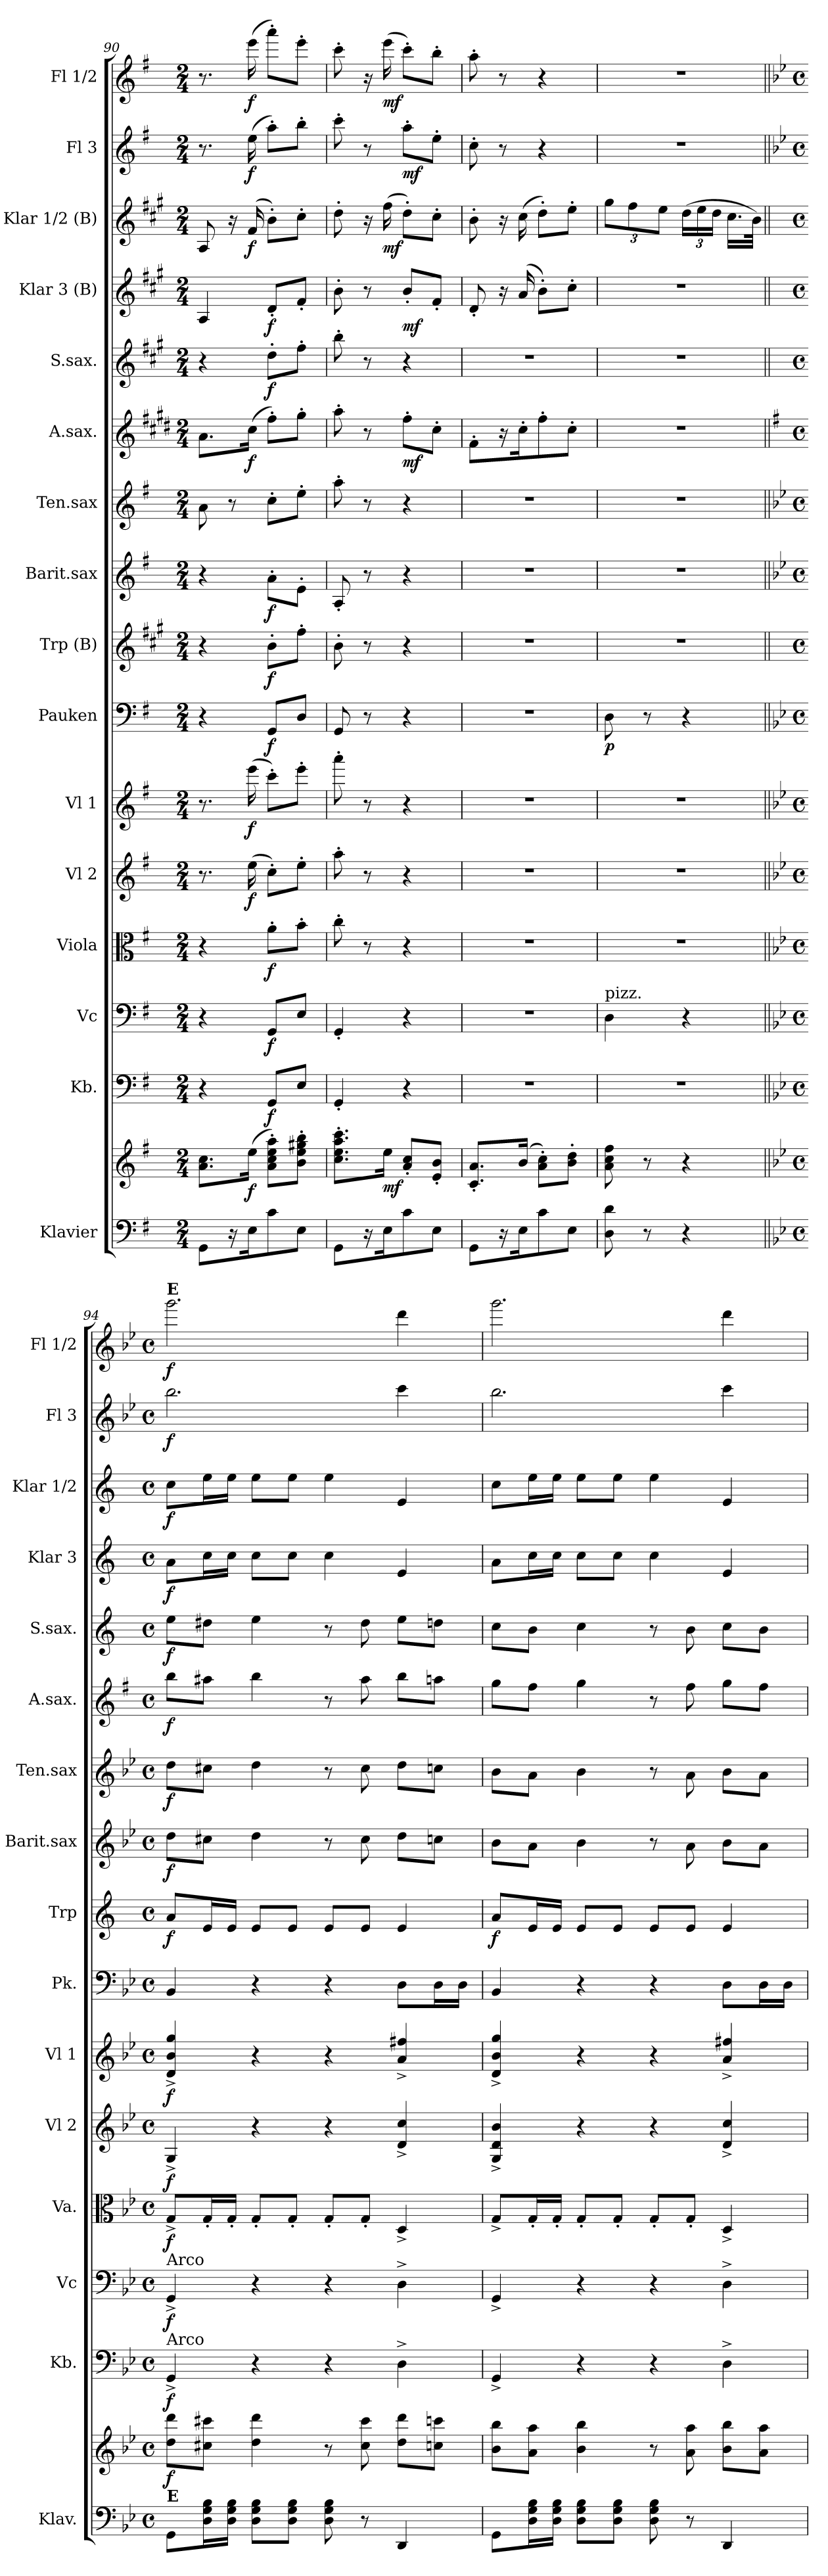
**kern	**kern	**dynam	**kern	**dynam	**kern	**dynam	**kern	**dynam	**kern	**dynam	**kern	**dynam	**kern	**dynam	**kern	**dynam	**kern	**dynam	**kern	**dynam	**kern	**dynam	**kern	**dynam	**kern	**dynam	**kern	**dynam	**kern	**dynam	**kern	**dynam
*part16	*part16	*part16	*part15	*part15	*part14	*part14	*part13	*part13	*part12	*part12	*part11	*part11	*part10	*part10	*part9	*part9	*part8	*part8	*part7	*part7	*part6	*part6	*part5	*part5	*part4	*part4	*part3	*part3	*part2	*part2	*part1	*part1
*staff17	*staff16	*staff16/17	*staff15	*staff15	*staff14	*staff14	*staff13	*staff13	*staff12	*staff12	*staff11	*staff11	*staff10	*staff10	*staff9	*staff9	*staff8	*staff8	*staff7	*staff7	*staff6	*staff6	*staff5	*staff5	*staff4	*staff4	*staff3	*staff3	*staff2	*staff2	*staff1	*staff1
*I"Klavier	*	*	*I"Kb.	*	*I"Vc	*	*I"Viola	*	*I"Vl 2	*	*I"Vl 1	*	*I"Pauken	*	*I"Trp (B)	*	*I"Barit.sax	*	*I"Ten.sax	*	*I"A.sax.	*	*I"S.sax.	*	*I"Klar 3 (B)	*	*I"Klar 1/2 (B)	*	*I"Fl 3	*	*I"Fl 1/2	*
*I'Klav.	*	*	*I'Kb.	*	*I'Vc	*	*I'Va.	*	*I'Vl 2	*	*I'Vl 1	*	*I'Pk.	*	*I'Trp	*	*I'Barit.sax	*	*I'Ten.sax	*	*I'A.sax.	*	*I'S.sax.	*	*I'Klar 3	*	*I'Klar 1/2	*	*I'Fl 3	*	*I'Fl 1/2	*
!!LO:PB:g=z
*clefF4	*clefG2	*	*clefF4	*	*clefF4	*	*clefC3	*	*clefG2	*	*clefG2	*	*clefF4	*	*clefG2	*	*clefG2	*	*clefG2	*	*clefG2	*	*clefG2	*	*clefG2	*	*clefG2	*	*clefG2	*	*clefG2	*
*	*	*	*ITrd7c12	*	*	*	*	*	*	*	*	*	*	*	*ITrd1c2	*	*ITrd12c21	*	*ITrd8c14	*	*ITrd5c9	*	*ITrd1c2	*	*ITrd1c2	*	*ITrd1c2	*	*	*	*	*
*k[f#]	*k[f#]	*	*k[f#]	*	*k[f#]	*	*k[f#]	*	*k[f#]	*	*k[f#]	*	*k[f#]	*	*k[f#]	*	*k[f#]	*	*k[f#]	*	*k[f#]	*	*k[f#]	*	*k[f#]	*	*k[f#]	*	*k[f#]	*	*k[f#]	*
*G:	*G:	*	*G:	*	*G:	*	*G:	*	*G:	*	*G:	*	*G:	*	*G:	*	*G:	*	*G:	*	*G:	*	*G:	*	*G:	*	*G:	*	*G:	*	*G:	*
*M2/4	*M2/4	*	*M2/4	*	*M2/4	*	*M2/4	*	*M2/4	*	*M2/4	*	*M2/4	*	*M2/4	*	*M2/4	*	*M2/4	*	*M2/4	*	*M2/4	*	*M2/4	*	*M2/4	*	*M2/4	*	*M2/4	*
=90	=90	=90	=90	=90	=90	=90	=90	=90	=90	=90	=90	=90	=90	=90	=90	=90	=90	=90	=90	=90	=90	=90	=90	=90	=90	=90	=90	=90	=90	=90	=90	=90
8GG\L	8.a\ 8.cc\L	.	4r	.	4r	.	4r	.	8.r	.	8.r	.	4r	.	4r	.	4r	.	8A\	.	8.c\L	.	4r	.	4G/	.	8G/	.	8.r	.	8.r	.
16r	.	.	.	.	.	.	.	.	.	.	.	.	.	.	.	.	.	.	8r	.	.	.	.	.	.	.	16r	.	.	.	.	.
!	!	!LO:DY:b	!	!	!	!	!	!	!	!LO:DY:b	!	!LO:DY:b	!	!	!	!	!	!	!	!	!	!LO:DY:b	!	!	!	!	!	!LO:DY:b	!	!LO:DY:b	!	!LO:DY:b
16E\J	(16ee\Jk	f	.	.	.	.	.	.	(16ee\	f	(16eee\	f	.	.	.	.	.	.	.	.	(16e\Jk	f	.	.	.	.	(16e/	f	(16ee\	f	(16eee\	f
!	!	!	!	!LO:DY:b	!	!LO:DY:b	!	!LO:DY:b	!	!	!	!	!	!LO:DY:b	!	!LO:DY:b	!	!LO:DY:b	!	!	!	!	!	!LO:DY:b	!	!LO:DY:b	!	!	!	!	!	!
8c\	8a\' 8cc\' 8ee\' 8aa\'L)	.	8GGG/L	f	8GG/L	f	8a'\L	f	8cc'>\L)	.	8ccc'>\L)	.	8GG/L	f	8a'\L	f	8A'\L	f	8c'\L	.	8a'\L)	.	8cc'\L	f	8c'/L	f	8a'\L)	.	8aa'\L)	.	8aaa'\L)	.
8E\J	8b\' 8ee\' 8gg#X\' 8bb\'J	.	8EE/J	.	8E/J	.	8b'\J	.	8ee'>\J	.	8eee'>\J	.	8D/J	.	8ee'\J	.	8E'\J	.	8e'\J	.	8b'\J	.	8ee'\J	.	8e'/J	.	8b'\J	.	8bb'\J	.	8eee'\J	.
=91	=91	=91	=91	=91	=91	=91	=91	=91	=91	=91	=91	=91	=91	=91	=91	=91	=91	=91	=91	=91	=91	=91	=91	=91	=91	=91	=91	=91	=91	=91	=91	=91
8GG\L	8.cc\' 8.ee\' 8.aa\' 8.ccc\'L	.	4GGG'/	.	4GG'/	.	8cc'\	.	8aa'>\	.	8aaa'>\	.	8GG/	.	8a'\	.	8AA'/	.	8a'\	.	8cc'\	.	8aa'\	.	8a'\	.	8cc'\	.	8ccc'\	.	8ccc'\	.
16r	.	.	.	.	.	.	8r	.	8r	.	8r	.	8r	.	8r	.	8r	.	8r	.	8r	.	8r	.	8r	.	16r	.	8r	.	16r	.
!	!	!LO:DY:b	!	!	!	!	!	!	!	!	!	!	!	!	!	!	!	!	!	!	!	!	!	!	!	!	!	!LO:DY:b	!	!	!	!LO:DY:b
16E\J	16ee\Jk	mf	.	.	.	.	.	.	.	.	.	.	.	.	.	.	.	.	.	.	.	.	.	.	.	.	(16ee\	mf	.	.	(16eee\	mf
!	!	!	!	!	!	!	!	!	!	!	!	!	!	!	!	!	!	!	!	!	!	!LO:DY:b	!	!	!	!LO:DY:b	!	!	!	!LO:DY:b	!	!
8c\	8a/' 8cc/'L	.	4r	.	4r	.	4r	.	4r	.	4r	.	4r	.	4r	.	4r	.	4r	.	8a'\L	mf	4r	.	8a'/L	mf	8cc'\L)	.	8aa'\L	mf	8ccc'\L)	.
8E\J	8e/' 8b/'J	.	.	.	.	.	.	.	.	.	.	.	.	.	.	.	.	.	.	.	8e'\J	.	.	.	8e'/J	.	8b'\J	.	8ee'\J	.	8bb'\J	.
=92	=92	=92	=92	=92	=92	=92	=92	=92	=92	=92	=92	=92	=92	=92	=92	=92	=92	=92	=92	=92	=92	=92	=92	=92	=92	=92	=92	=92	=92	=92	=92	=92
8GG\L	8.c/' 8.a/'L	.	2r	.	2r	.	2r	.	2r	.	2r	.	2r	.	2r	.	2r	.	2r	.	8A'\L	.	2r	.	8c'/	.	8a'\	.	8cc'\	.	8aa'\	.
16r	.	.	.	.	.	.	.	.	.	.	.	.	.	.	.	.	.	.	.	.	16r	.	.	.	16r	.	16r	.	8r	.	8r	.
16E\J	(16b/Jk	.	.	.	.	.	.	.	.	.	.	.	.	.	.	.	.	.	.	.	16e'\J	.	.	.	(16g/	.	(16b\	.	.	.	.	.
8c\	8a\' 8cc\'L)	.	.	.	.	.	.	.	.	.	.	.	.	.	.	.	.	.	.	.	8a'\	.	.	.	8a'\L)	.	8cc'\L)	.	4r	.	4r	.
8E\J	8b\' 8dd\'J	.	.	.	.	.	.	.	.	.	.	.	.	.	.	.	.	.	.	.	8e'\J	.	.	.	8b'\J	.	8dd'\J	.	.	.	.	.
=93	=93	=93	=93	=93	=93	=93	=93	=93	=93	=93	=93	=93	=93	=93	=93	=93	=93	=93	=93	=93	=93	=93	=93	=93	=93	=93	=93	=93	=93	=93	=93	=93
*	*	*	*	*	*	*	*	*	*	*	*	*	*	*	*	*	*	*	*	*	*	*	*	*	*	*	*Xbrackettup	*	*	*	*	*
!	!	!	!	!	!LO:TX:a:t=pizz.	!	!	!	!	!	!	!	!	!	!	!	!	!	!	!	!	!	!	!	!	!	!	!	!	!	!	!
!	!	!	!	!	!	!	!	!	!	!	!	!	!	!LO:DY:b	!	!	!	!	!	!	!	!	!	!	!	!	!	!	!	!	!	!
8D\ 8d\	8a\ 8cc\ 8ff#\	.	2r	.	4D\	.	2r	.	2r	.	2r	.	8D\	p	2r	.	2r	.	2r	.	2r	.	2r	.	2r	.	12ff#\L	.	2r	.	2r	.
.	.	.	.	.	.	.	.	.	.	.	.	.	.	.	.	.	.	.	.	.	.	.	.	.	.	.	12ee\	.	.	.	.	.
8r	8r	.	.	.	.	.	.	.	.	.	.	.	8r	.	.	.	.	.	.	.	.	.	.	.	.	.	.	.	.	.	.	.
.	.	.	.	.	.	.	.	.	.	.	.	.	.	.	.	.	.	.	.	.	.	.	.	.	.	.	12dd\J	.	.	.	.	.
4r	4r	.	.	.	4r	.	.	.	.	.	.	.	4r	.	.	.	.	.	.	.	.	.	.	.	.	.	(24cc\LL	.	.	.	.	.
.	.	.	.	.	.	.	.	.	.	.	.	.	.	.	.	.	.	.	.	.	.	.	.	.	.	.	24dd\	.	.	.	.	.
.	.	.	.	.	.	.	.	.	.	.	.	.	.	.	.	.	.	.	.	.	.	.	.	.	.	.	24cc\JJ	.	.	.	.	.
.	.	.	.	.	.	.	.	.	.	.	.	.	.	.	.	.	.	.	.	.	.	.	.	.	.	.	16.b\LL	.	.	.	.	.
.	.	.	.	.	.	.	.	.	.	.	.	.	.	.	.	.	.	.	.	.	.	.	.	.	.	.	32a\JJk)	.	.	.	.	.
=94||	=94||	=94||	=94||	=94||	=94||	=94||	=94||	=94||	=94||	=94||	=94||	=94||	=94||	=94||	=94||	=94||	=94||	=94||	=94||	=94||	=94||	=94||	=94||	=94||	=94||	=94||	=94||	=94||	=94||	=94||	=94||	=94||
*k[b-e-]	*k[b-e-]	*	*k[b-e-]	*	*k[b-e-]	*	*k[b-e-]	*	*k[b-e-]	*	*k[b-e-]	*	*k[b-e-]	*	*k[b-e-]	*	*k[b-e-]	*	*k[b-e-]	*	*k[b-e-]	*	*k[b-e-]	*	*k[b-e-]	*	*k[b-e-]	*	*k[b-e-]	*	*k[b-e-]	*
*g:	*g:	*	*g:	*	*g:	*	*g:	*	*g:	*	*g:	*	*g:	*	*g:	*	*g:	*	*g:	*	*g:	*	*g:	*	*g:	*	*g:	*	*g:	*	*g:	*
*M4/4	*M4/4	*	*M4/4	*	*M4/4	*	*M4/4	*	*M4/4	*	*M4/4	*	*M4/4	*	*M4/4	*	*M4/4	*	*M4/4	*	*M4/4	*	*M4/4	*	*M4/4	*	*M4/4	*	*M4/4	*	*M4/4	*
*met(c)	*met(c)	*	*met(c)	*	*met(c)	*	*met(c)	*	*met(c)	*	*met(c)	*	*met(c)	*	*met(c)	*	*met(c)	*	*met(c)	*	*met(c)	*	*met(c)	*	*met(c)	*	*met(c)	*	*met(c)	*	*met(c)	*
*	*	*	*	*	*	*	*	*	*	*	*	*	*	*	*	*	*	*	*	*	*	*	*	*	*	*	*	*	*	*	*MM100	*
!	!	!	!	!	!	!	!	!	!	!	!	!	!	!	!	!	!	!	!	!	!	!	!	!	!	!	!	!	!	!	!LO:TX:a:B:t=E	!
!	!	!	!	!	!LO:TX:a:t=Arco	!	!	!	!	!	!	!	!	!	!	!	!	!	!	!	!	!	!	!	!	!	!	!	!	!	!	!
!	!	!	!LO:TX:a:t=Arco	!	!	!	!	!	!	!	!	!	!	!	!	!	!	!	!	!	!	!	!	!	!	!	!	!	!	!	!	!
!	!LO:TX:b:B:t=E	!	!	!	!	!	!	!	!	!	!	!	!	!	!	!	!	!	!	!	!	!	!	!	!	!	!	!	!	!	!	!
!	!	!LO:DY:b	!	!LO:DY:b	!	!LO:DY:b	!	!LO:DY:b	!	!LO:DY:b	!	!LO:DY:b	!	!	!	!LO:DY:b	!	!LO:DY:b	!	!LO:DY:b	!	!LO:DY:b	!	!LO:DY:b	!	!LO:DY:b	!	!LO:DY:b	!	!LO:DY:b	!	!LO:DY:b
8GG\L	8dd\ 8ddd\L	f	4GGG^/	f	4GG^/	f	8G^/L	f	4G^/	f	4d/^ 4b-/^ 4gg/^	f	4BB-/	.	8g/L	f	8d\L	f	8d\L	f	8dd\L	f	8dd\L	f	8g\L	f	8b-\L	f	2.bb-\	f	2.ggg\	f
16D\ 16G\ 16B-\L	8cc#X\ 8ccc#X\J	.	.	.	.	.	16G'/L	.	.	.	.	.	.	.	16d/L	.	8c#X\J	.	8c#X\J	.	8cc#X\J	.	8cc#X\J	.	16b-\L	.	16dd\L	.	.	.	.	.
16D\ 16G\ 16B-\JJ	.	.	.	.	.	.	16G'/JJ	.	.	.	.	.	.	.	16d/JJ	.	.	.	.	.	.	.	.	.	16b-\JJ	.	16dd\JJ	.	.	.	.	.
8D\ 8G\ 8B-\L	4dd\ 4ddd\	.	4r	.	4r	.	8G'/L	.	4r	.	4r	.	4r	.	8d/L	.	4d\	.	4d\	.	4dd\	.	4dd\	.	8b-\L	.	8dd\L	.	.	.	.	.
8D\ 8G\ 8B-\J	.	.	.	.	.	.	8G'/J	.	.	.	.	.	.	.	8d/J	.	.	.	.	.	.	.	.	.	8b-\J	.	8dd\J	.	.	.	.	.
8D\ 8G\ 8B-\	8r	.	4r	.	4r	.	8G'/L	.	4r	.	4r	.	4r	.	8d/L	.	8r	.	8r	.	8r	.	8r	.	4b-\	.	4dd\	.	.	.	.	.
8r	8cc#\ 8ccc#\	.	.	.	.	.	8G'/J	.	.	.	.	.	.	.	8d/J	.	8c#\	.	8c#\	.	8cc#\	.	8cc#\	.	.	.	.	.	.	.	.	.
4DD/	8dd\ 8ddd\L	.	4DD^\	.	4D^\	.	4D^/	.	4d/^ 4cc/^	.	4a/^ 4ff#X/^	.	8D\L	.	4d/	.	8d\L	.	8d\L	.	8dd\L	.	8dd\L	.	4d/	.	4d/	.	4ccc\	.	4ddd\	.
.	8ccn\ 8cccn\J	.	.	.	.	.	.	.	.	.	.	.	16D\L	.	.	.	8cn\J	.	8cn\J	.	8ccn\J	.	8ccn\J	.	.	.	.	.	.	.	.	.
.	.	.	.	.	.	.	.	.	.	.	.	.	16D\JJ	.	.	.	.	.	.	.	.	.	.	.	.	.	.	.	.	.	.	.
!!LO:PB:g=z
=95	=95	=95	=95	=95	=95	=95	=95	=95	=95	=95	=95	=95	=95	=95	=95	=95	=95	=95	=95	=95	=95	=95	=95	=95	=95	=95	=95	=95	=95	=95	=95	=95
!	!	!	!	!	!	!	!	!	!	!	!	!	!	!	!	!LO:DY:b	!	!	!	!	!	!	!	!	!	!	!	!	!	!	!	!
8GG\L	8b-\ 8bb-\L	.	4GGG^/	.	4GG^/	.	8G^/L	.	4G/^ 4d/^ 4b-/^	.	4d/^ 4b-/^ 4gg/^	.	4BB-/	.	8g/L	f	8B-\L	.	8B-\L	.	8b-\L	.	8b-\L	.	8g\L	.	8b-\L	.	2.bb-\	.	2.ggg\	.
16D\ 16G\ 16B-\L	8a\ 8aa\J	.	.	.	.	.	16G'/L	.	.	.	.	.	.	.	16d/L	.	8A\J	.	8A\J	.	8a\J	.	8a\J	.	16b-\L	.	16dd\L	.	.	.	.	.
16D\ 16G\ 16B-\JJ	.	.	.	.	.	.	16G'/JJ	.	.	.	.	.	.	.	16d/JJ	.	.	.	.	.	.	.	.	.	16b-\JJ	.	16dd\JJ	.	.	.	.	.
8D\ 8G\ 8B-\L	4b-\ 4bb-\	.	4r	.	4r	.	8G'/L	.	4r	.	4r	.	4r	.	8d/L	.	4B-\	.	4B-\	.	4b-\	.	4b-\	.	8b-\L	.	8dd\L	.	.	.	.	.
8D\ 8G\ 8B-\J	.	.	.	.	.	.	8G'/J	.	.	.	.	.	.	.	8d/J	.	.	.	.	.	.	.	.	.	8b-\J	.	8dd\J	.	.	.	.	.
8D\ 8G\ 8B-\	8r	.	4r	.	4r	.	8G'/L	.	4r	.	4r	.	4r	.	8d/L	.	8r	.	8r	.	8r	.	8r	.	4b-\	.	4dd\	.	.	.	.	.
8r	8a\ 8aa\	.	.	.	.	.	8G'/J	.	.	.	.	.	.	.	8d/J	.	8A\	.	8A\	.	8a\	.	8a\	.	.	.	.	.	.	.	.	.
4DD/	8b-\ 8bb-\L	.	4DD^\	.	4D^\	.	4D^/	.	4d/^ 4cc/^	.	4a/^ 4ff#X/^	.	8D\L	.	4d/	.	8B-\L	.	8B-\L	.	8b-\L	.	8b-\L	.	4d/	.	4d/	.	4ccc\	.	4ddd\	.
.	8a\ 8aa\J	.	.	.	.	.	.	.	.	.	.	.	16D\L	.	.	.	8A\J	.	8A\J	.	8a\J	.	8a\J	.	.	.	.	.	.	.	.	.
.	.	.	.	.	.	.	.	.	.	.	.	.	16D\JJ	.	.	.	.	.	.	.	.	.	.	.	.	.	.	.	.	.	.	.
=	=	=	=	=	=	=	=	=	=	=	=	=	=	=	=	=	=	=	=	=	=	=	=	=	=	=	=	=	=	=	=	=
*-	*-	*-	*-	*-	*-	*-	*-	*-	*-	*-	*-	*-	*-	*-	*-	*-	*-	*-	*-	*-	*-	*-	*-	*-	*-	*-	*-	*-	*-	*-	*-	*-
